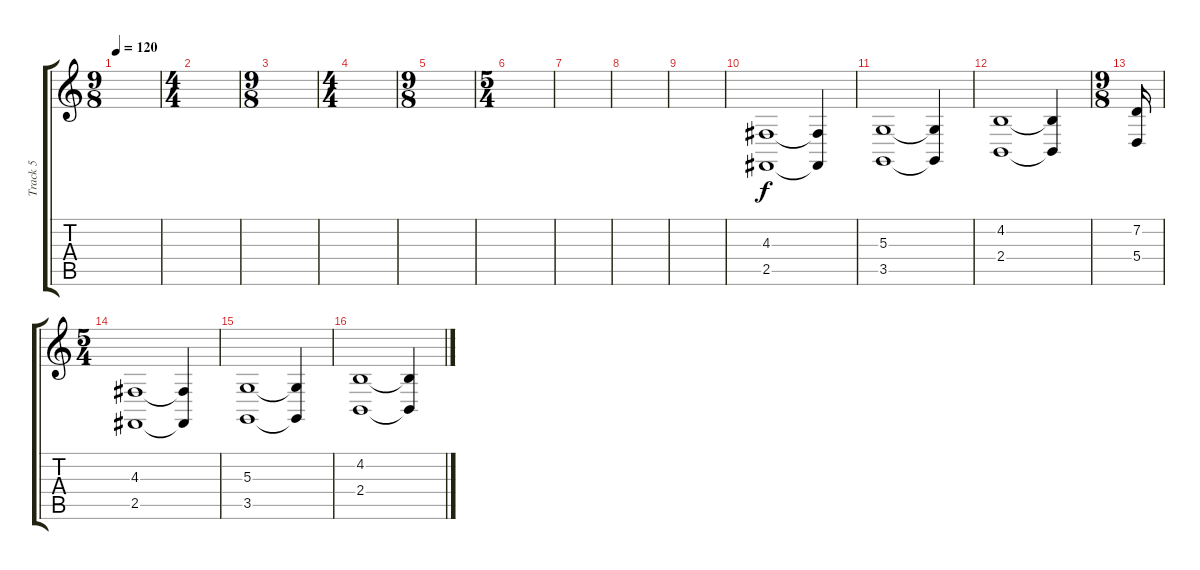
\track ("Track 5" "Track 5") {instrument lead2sawtooth}
\staff {score tabs}
\tuning (C4 G3 D3 A2 E2 B1) {hide}
\ts (9 8)
\tempo 120
\clef g2
\ks c
|
\ts (4 4)
|
\ts (9 8)
|
\ts (4 4)
|
\ts (9 8)
|
\ts (5 4)
|
|
|
|
(4.3 2.5).1 (4.3{t} 2.5{t}).4 |
(5.3 3.5).1 (5.3{t} 3.5{t}).4 |
(4.2 2.4).1 (4.2{t} 2.4{t}).4 |
\ts (9 8)
(7.2 5.4).16 |
\ts (5 4)
(4.3 2.5).1 (4.3{t} 2.5{t}).4 |
(5.3 3.5).1 (5.3{t} 3.5{t}).4 |
(4.2 2.4).1 (4.2{t} 2.4{t}).4
